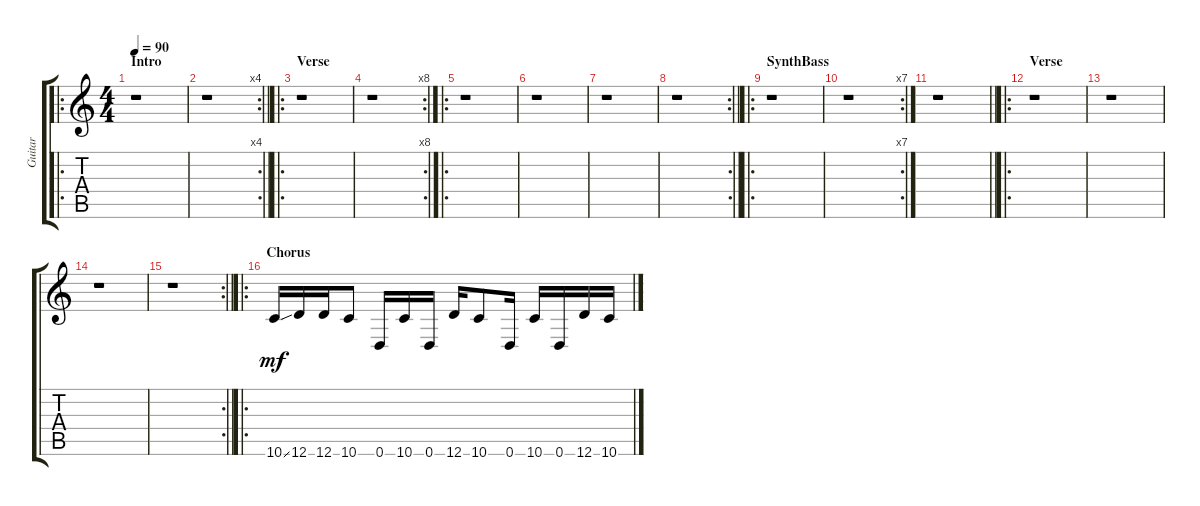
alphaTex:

\track ("Guitar" "Guitar") {instrument distortionguitar}
\staff {score tabs}
\tuning (E4 B3 G3 D3 A2 D2) {hide}
\ro
\ts (4 4)
\section ("" "Intro")
\tempo 90
\clef g2
\ks c
r.1{dy mf instrument distortionguitar} |
\rc 4
\barLineRight lightlight
r.1 |
\ro
\section ("" "Verse")
r.1 |
\rc 8
r.1 |
\ro
r.1 |
r.1 |
r.1 |
\rc 2
\barLineRight lightlight
r.1 |
\ro
\section ("" "SynthBass")
r.1 |
\rc 7
r.1 |
\barLineRight lightlight
r.1 |
\ro
\section ("" "Verse")
r.1 |
r.1 |
r.1 |
\rc 2
\barLineRight lightlight
r.1 |
\ro
\section ("" "Chorus")
10.6{ss}.16 12.6.16 12.6.16 10.6.8 0.6.16 10.6.16 0.6.16 12.6.16 10.6.8 0.6.16 10.6.16 0.6.16 12.6.16 10.6.16
